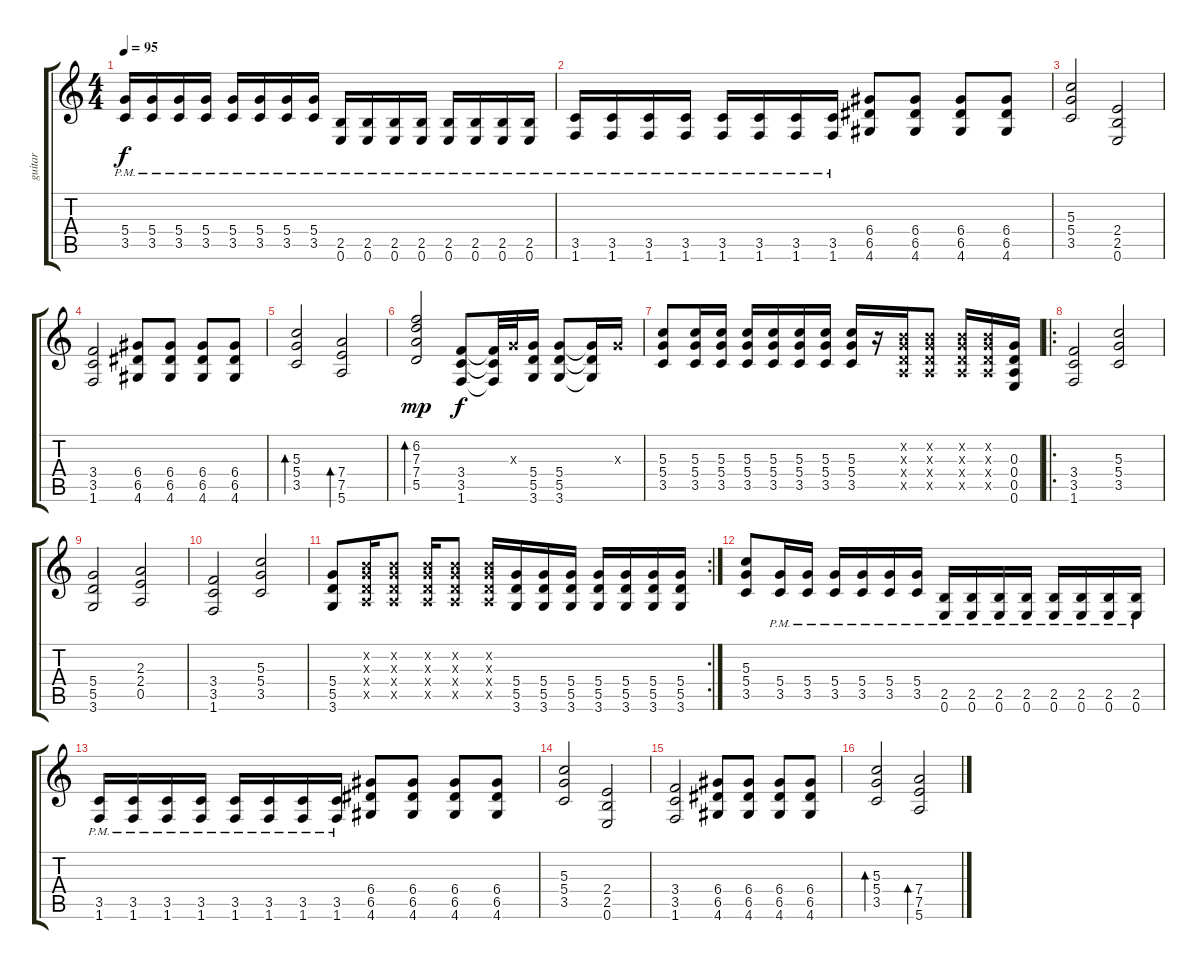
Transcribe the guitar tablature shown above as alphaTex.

\track ("guitar" "guitar") {instrument distortionguitar}
\staff {score tabs}
\tuning (E4 B3 G3 D3 A2 E2) {hide}
\ts (4 4)
\tempo 95
\clef g2
\ks c
(5.4{pm} 3.5{pm}).16{dy f instrument distortionguitar} (5.4{pm} 3.5{pm}).16 (5.4{pm} 3.5{pm}).16 (5.4{pm} 3.5{pm}).16 (5.4{pm} 3.5{pm}).16 (5.4{pm} 3.5{pm}).16 (5.4{pm} 3.5{pm}).16 (5.4{pm} 3.5{pm}).16 (2.5{pm} 0.6{pm}).16 (2.5{pm} 0.6{pm}).16 (2.5{pm} 0.6{pm}).16 (2.5{pm} 0.6{pm}).16 (2.5{pm} 0.6{pm}).16 (2.5{pm} 0.6{pm}).16 (2.5{pm} 0.6{pm}).16 (2.5{pm} 0.6{pm}).16 |
(3.5{pm} 1.6{pm}).16 (3.5{pm} 1.6{pm}).16 (3.5{pm} 1.6{pm}).16 (3.5{pm} 1.6{pm}).16 (3.5{pm} 1.6{pm}).16 (3.5{pm} 1.6{pm}).16 (3.5{pm} 1.6{pm}).16 (3.5{pm} 1.6{pm}).16 (6.4 6.5 4.6).8 (6.4 6.5 4.6).8 (6.4 6.5 4.6).8 (6.4 6.5 4.6).8 |
(5.3 5.4 3.5).2 (2.4 2.5 0.6).2 |
(3.4 3.5 1.6).2 (6.4 6.5 4.6).8 (6.4 6.5 4.6).8 (6.4 6.5 4.6).8 (6.4 6.5 4.6).8 |
(5.3 5.4 3.5).2{bd 30} (7.4 7.5 5.6).2{bd 30} |
(6.2 7.3 7.4 5.5).2{bd 60 dy mp} (3.4 3.5 1.6).8{dy f} (3.4{t} 3.5{t} 1.6{t}).32 0.3{x}.32 (5.4 5.5 3.6).16 (5.4 5.5 3.6).8 (5.4{t} 5.5{t} 3.6{t}).16 0.3{x}.16 |
(5.3 5.4 3.5).8 (5.3 5.4 3.5).16 (5.3 5.4 3.5).16 (5.3 5.4 3.5).16 (5.3 5.4 3.5).16 (5.3 5.4 3.5).16 (5.3 5.4 3.5).16 (5.3 5.4 3.5).16 r.16 (0.2{x} 0.3{x} 0.4{x} 0.5{x}).16 (0.2{x} 0.3{x} 0.4{x} 0.5{x}).8 (0.2{x} 0.3{x} 0.4{x} 0.5{x}).16 (0.2{x} 0.3{x} 0.4{x} 0.5{x}).16 (0.3 0.4 0.5 0.6).16 |
\ro
(3.4 3.5 1.6).2 (5.3 5.4 3.5).2 |
(5.4 5.5 3.6).2 (2.3 2.4 0.5).2 |
(3.4 3.5 1.6).2 (5.3 5.4 3.5).2 |
\rc 2
(5.4 5.5 3.6).8 (0.2{x} 0.3{x} 0.4{x} 0.5{x}).16 (0.2{x} 0.3{x} 0.4{x} 0.5{x}).8 (0.2{x} 0.3{x} 0.4{x} 0.5{x}).16 (0.2{x} 0.3{x} 0.4{x} 0.5{x}).8 (0.2{x} 0.3{x} 0.4{x} 0.5{x}).16 (5.4 5.5 3.6).16 (5.4 5.5 3.6).16 (5.4 5.5 3.6).16 (5.4 5.5 3.6).16 (5.4 5.5 3.6).16 (5.4 5.5 3.6).16 (5.4 5.5 3.6).16 |
(5.3 5.4 3.5).8 (5.4{pm} 3.5{pm}).16 (5.4{pm} 3.5{pm}).16 (5.4{pm} 3.5{pm}).16 (5.4{pm} 3.5{pm}).16 (5.4{pm} 3.5{pm}).16 (5.4{pm} 3.5{pm}).16 (2.5{pm} 0.6{pm}).16 (2.5{pm} 0.6{pm}).16 (2.5{pm} 0.6{pm}).16 (2.5{pm} 0.6{pm}).16 (2.5{pm} 0.6{pm}).16 (2.5{pm} 0.6{pm}).16 (2.5{pm} 0.6{pm}).16 (2.5{pm} 0.6{pm}).16 |
(3.5{pm} 1.6{pm}).16 (3.5{pm} 1.6{pm}).16 (3.5{pm} 1.6{pm}).16 (3.5{pm} 1.6{pm}).16 (3.5{pm} 1.6{pm}).16 (3.5{pm} 1.6{pm}).16 (3.5{pm} 1.6{pm}).16 (3.5{pm} 1.6{pm}).16 (6.4 6.5 4.6).8 (6.4 6.5 4.6).8 (6.4 6.5 4.6).8 (6.4 6.5 4.6).8 |
(5.3 5.4 3.5).2 (2.4 2.5 0.6).2 |
(3.4 3.5 1.6).2 (6.4 6.5 4.6).8 (6.4 6.5 4.6).8 (6.4 6.5 4.6).8 (6.4 6.5 4.6).8 |
(5.3 5.4 3.5).2{bd 30} (7.4 7.5 5.6).2{bd 30}
